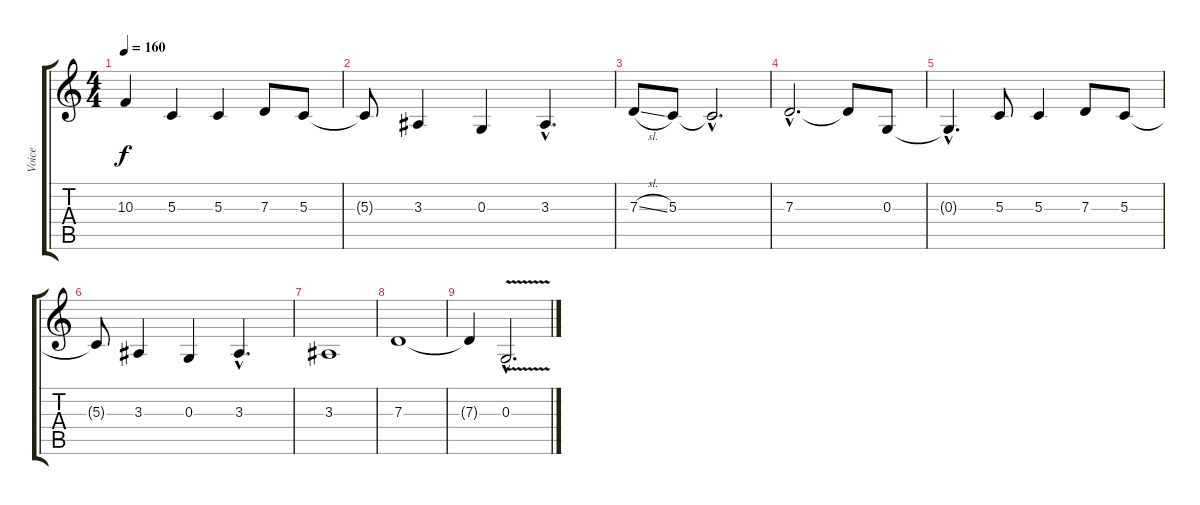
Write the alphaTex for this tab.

\track ("Voice" "Voice") {instrument lead1square}
\staff {score tabs}
\tuning (E4 B3 G3 D3 A2 E2) {hide}
\ts (4 4)
\tempo 160
\clef g2
\ks c
10.3{t}.4{dy f} 5.3.4 5.3.4 7.3.8 5.3.8 |
5.3{t}.8 3.3.4 0.3.4 3.3{hac}.4{d} |
7.3{sl}.8 5.3.8 5.3{hac t}.2{d} |
7.3{hac}.2{d} 7.3{t}.8 0.3.8 |
0.3{hac t}.4{d} 5.3.8 5.3.4 7.3.8 5.3.8 |
5.3{t}.8 3.3.4 0.3.4 3.3{hac}.4{d} |
3.3.1 |
7.3.1 |
7.3{t}.4 0.3{v hac}.2{d}
